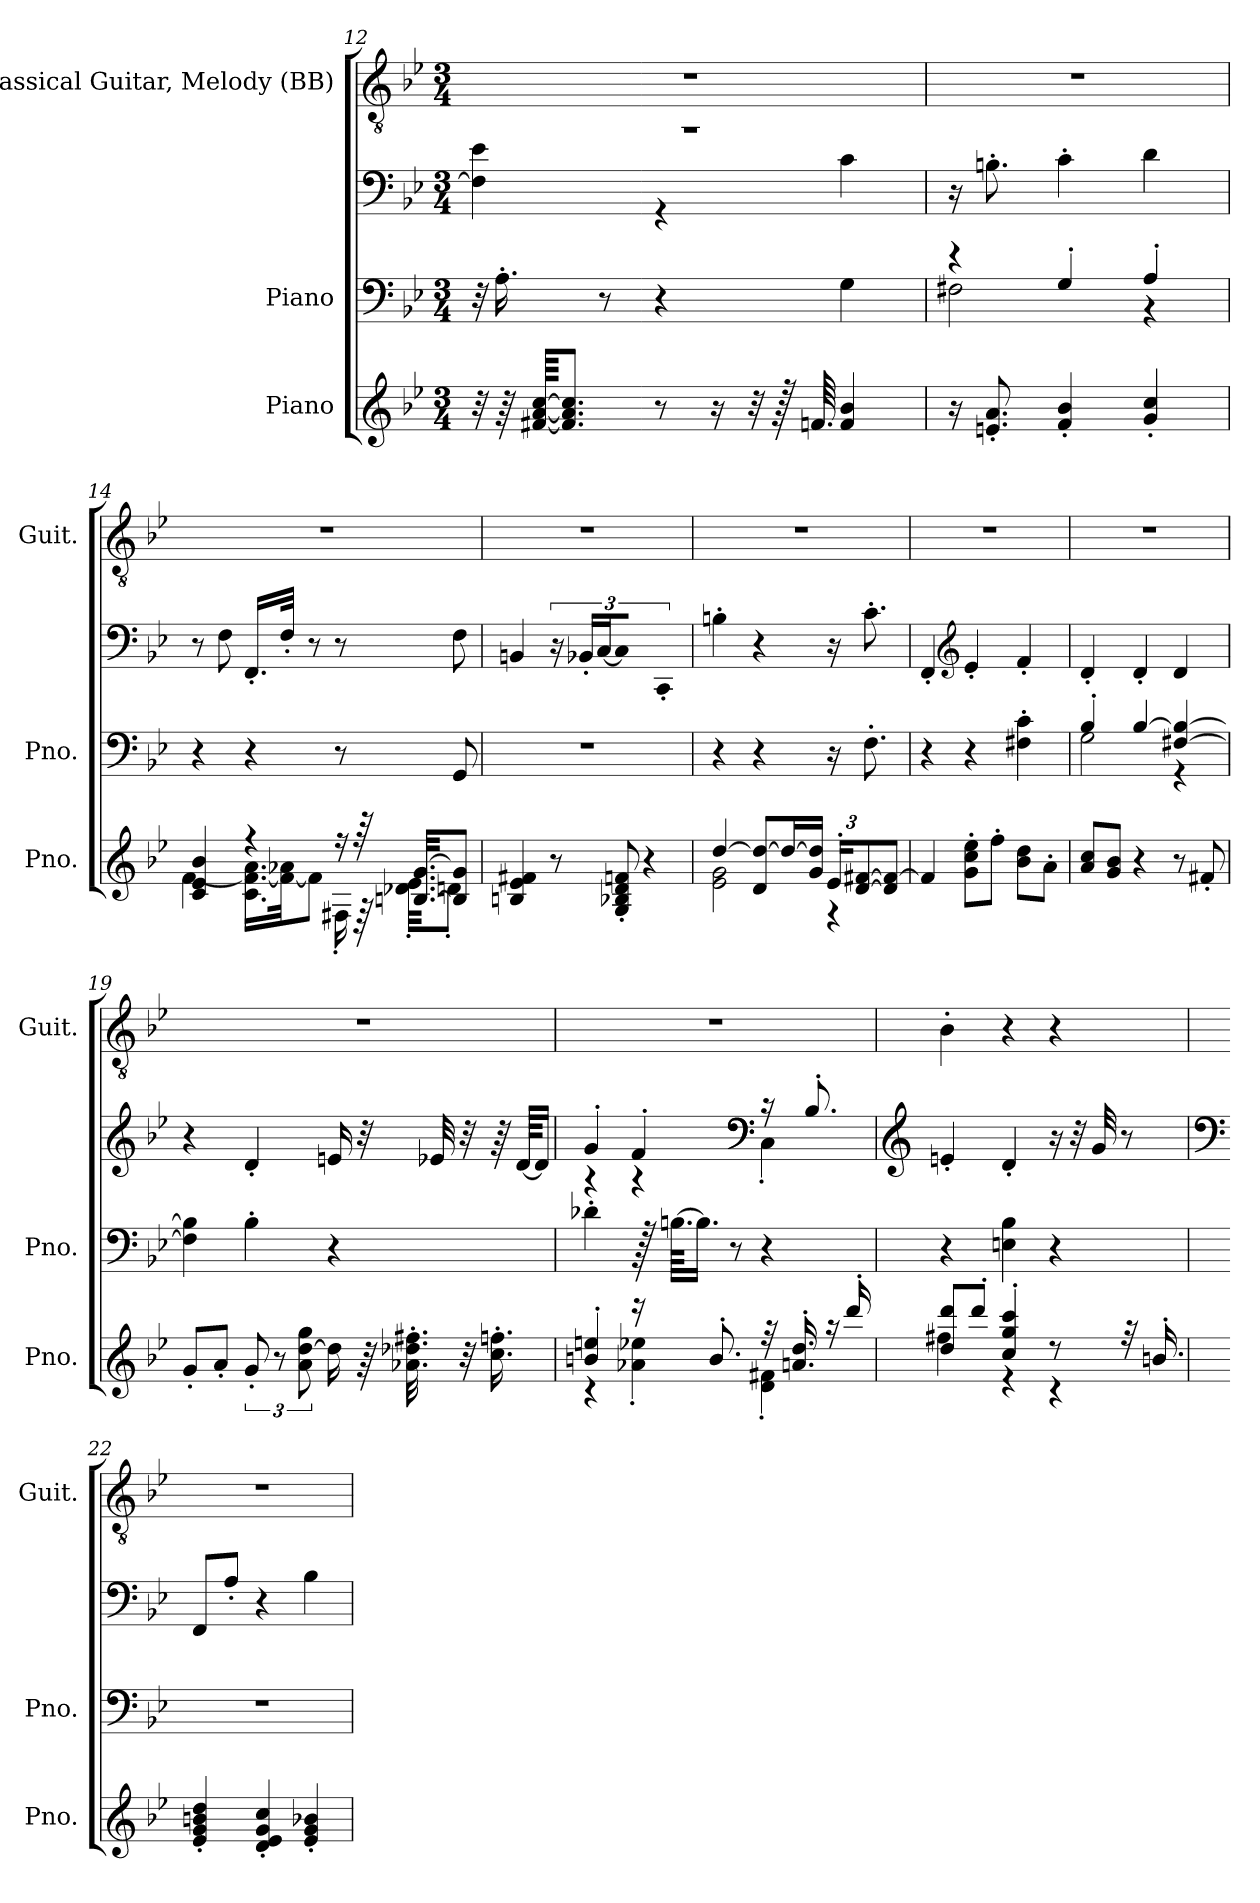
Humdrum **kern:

**kern	**kern	**kern	**kern
*part3	*part2	*part2	*part1
*staff4	*staff3	*staff2	*staff1
*I"Piano	*I"Piano	*	*I"Classical Guitar, Melody  (BB)
*I'Pno.	*I'Pno.	*	*I'Guit.
*clefG2	*clefF4	*clefF4	*clefGv2
*k[b-e-]	*k[b-e-]	*k[b-e-]	*k[b-e-]
*M3/4	*M3/4	*M3/4	*M3/4
=12	=12	=12	=12
*	*	*^	*
32r	32r	2.r	4F\] 4e-\	2.r
64r	16.A'\	.	.	.
[64f#X/ [64a/ [64cc/KKKL	.	.	.	.
8.f#/] 8.a/] 8.cc/]J	.	.	.	.
.	8r	.	.	.
8r	4r	.	4r	.
16r	.	.	.	.
32r	.	.	.	.
128r	.	.	.	.
64.fn/	.	.	.	.
4f/ 4b-/	4G\	.	4c\	.
*	*	*v	*v	*
=13	=13	=13	=13
*	*^	*	*
16r	4r	2F#X\	16r	2.r
8.en/' 8.a/'	.	.	8.Bn'\	.
4f/' 4b-/'	4G'/	.	4c'\	.
4g/' 4cc/'	4A'/	4r	4d\	.
*	*v	*v	*	*
!!LO:PB:g=z
=14	=14	=14	=14
*^	*	*	*
4c/ 4e-/ 4b-/	[4f\	4r	8r	2.r
.	.	.	8F\	.
4r	16.c\ 16.f\_ 16.a\LL	4r	16.FF'/LL	.
.	32f\_ 32a-X\JK	.	32F'/JJk	.
.	8f\J]	.	8r	.
16r	16F#X'\	8r	8r	.
64r	64r	.	.	.
[32.Bn/ [32.g/KKL	32.d-X\' 32.e-\'KKL	.	.	.
8B/] 8g/]J	8dn'\J	8GG/	8F\	.
*v	*v	*	*	*
=15	=15	=15	=15
4Bn/ 4e-/ 4f#X/	2.r	4BBn/	2.r
8r	.	24r	.
.	.	24BB-X'/LL	.
.	.	[24C/J	.
8G/' 8B-X/' 8d/' 8fn/'	.	8C/J]	.
4r	.	4CC'/	.
=16	=16	=16	=16
*^	*	*	*
[4dd/	2e-\ 2g\	4r	4Bn'\	2.r
8d/ 8dd/_L	.	4r	4r	.
16dd/L_	.	.	.	.
16g/ 16dd/]JJ	.	.	.	.
*Xbrackettup	*	*	*	*
24e-'/KL	4r	16r	16r	.
[12d/ [12f#X/	.	.	.	.
.	.	8.F'\	8.c'\	.
8d/] 8f#/_J	.	.	.	.
*v	*v	*	*	*
!!LO:LB:g=z
=17	=17	=17	=17
4f#/]	4r	4FF'/	2.r
*	*	*clefG2	*
8g\' 8cc\' 8ee-\'L	4r	4e-'/	.
8ff'\J	.	.	.
8b-\ 8dd\L	4F#X\' 4c\'	4f'/	.
8a'\J	.	.	.
=18	=18	=18	=18
*	*^	*	*
8a/ 8cc/L	4B-'/	2G\	4d'/	2.r
8g/ 8b-/J	.	.	.	.
4r	[4B-/	.	4d'/	.
8r	[4F#X/ 4B-/_	4r	4d/	.
8f#X'/	.	.	.	.
*	*v	*v	*	*
=19	=19	=19	=19
8g'/L	4F#\] 4B-\]	4r	2.r
8a'/J	.	.	.
*brackettup	*	*	*
12g'/	4B-'\	4d'/	.
12r	.	.	.
12a\ [12dd\ 12gg\	.	.	.
16dd\]	4r	16en/	.
64r	.	32r	.
32.a-X\' 32.dd-X\' 32.ff#X\'	.	.	.
.	.	32e-X/	.
32r	.	32r	.
16.cc\' 16.ffn\'	.	64r	.
.	.	[64d/KKLL	.
.	.	16d/JJ]	.
!!LO:LB:g=z
=20	=20	=20	=20
*^	*	*^	*
4bn/' 4een/'	4r	4d-X'\	4g'/	4r	2.r
16r	4a-X\' 4ee-X\'	128r	4f'/	4r	.
.	.	[64.Bn\KKLL	.	.	.
.	.	16.B\JJ]	.	.	.
8.b'/	.	.	.	.	.
.	.	8r	.	.	.
*	*	*	*clefF4	*	*
32r	4d\' 4f#X\'	4r	16r	4C'\	.
16.an/' 16.dd/'	.	.	.	.	.
.	.	.	8.B-'/	.	.
16r	.	.	.	.	.
16ddd'/	.	.	.	.	.
*	*	*	*v	*v	*
=21	=21	=21	=21	=21
*	*	*	*clefG2	*
8dd/ 8ddd/L	4ff#X\	4r	4en'/	4B-'\
8ddd'/J	.	.	.	.
4cc/' 4gg/' 4ccc/'	4r	4En\ 4B-\	4d'/	4r
8r	4r	4r	16r	4r
.	.	.	32r	.
.	.	.	32g/	.
32r	.	.	8r	.
16.bn'/	.	.	.	.
*v	*v	*	*	*
=22	=22	=22	=22
*	*	*clefF4	*
4e-/' 4g/' 4bn/' 4dd/'	2.r	8FF/L	2.r
.	.	8A'/J	.
4d/' 4e-/' 4g/' 4cc/'	.	4r	.
4e-/' 4g/' 4b-X/'	.	4B-\	.
=	=	=	=
*-	*-	*-	*-
